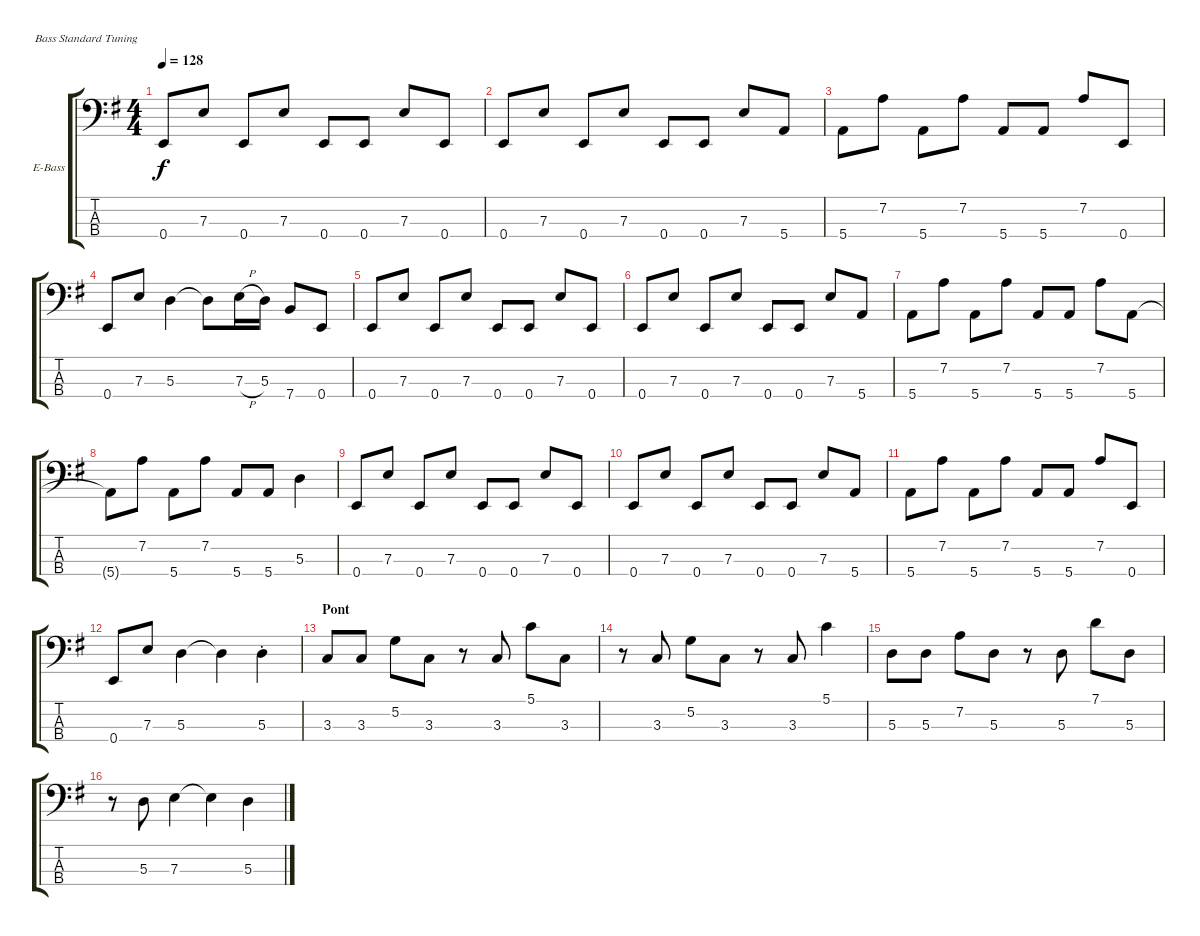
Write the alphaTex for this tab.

\bracketExtendMode groupsimilarinstruments
\firstSystemTrackNameOrientation horizontal
\otherSystemsTrackNameOrientation horizontal
\track ("Electric Bass" "E-Bass") {multiBarRest instrument electricbasspick}
\staff {score tabs}
\tuning (G2 D2 A1 E1)
\ts (4 4)
\tempo 128
\clef f4
\ks eminor
0.4.8{dy f} 7.3.8 0.4.8 7.3.8 0.4.8 0.4.8 7.3.8 0.4.8 |
0.4.8 7.3.8 0.4.8 7.3.8 0.4.8 0.4.8 7.3.8 5.4.8 |
5.4.8 7.2.8 5.4.8 7.2.8 5.4.8 5.4.8 7.2.8 0.4.8 |
0.4.8 7.3.8 5.3.4 5.3{t}.8 7.3{h}.16 5.3.16 7.4.8 0.4.8 |
0.4.8 7.3.8 0.4.8 7.3.8 0.4.8 0.4.8 7.3.8 0.4.8 |
0.4.8 7.3.8 0.4.8 7.3.8 0.4.8 0.4.8 7.3.8 5.4.8 |
5.4.8 7.2.8 5.4.8 7.2.8 5.4.8 5.4.8 7.2.8 5.4.8 |
5.4{t}.8 7.2.8 5.4.8 7.2.8 5.4.8 5.4.8 5.3.4 |
0.4.8 7.3.8 0.4.8 7.3.8 0.4.8 0.4.8 7.3.8 0.4.8 |
0.4.8 7.3.8 0.4.8 7.3.8 0.4.8 0.4.8 7.3.8 5.4.8 |
5.4.8 7.2.8 5.4.8 7.2.8 5.4.8 5.4.8 7.2.8 0.4.8 |
0.4.8 7.3.8 5.3.4 5.3{t}.4 5.3{st}.4 |
\section ("" "Pont")
3.3.8 3.3.8 5.2.8 3.3.8 r.8 3.3.8 5.1.8 3.3.8 |
r.8 3.3.8 5.2.8 3.3.8 r.8 3.3.8 5.1.4 |
5.3.8 5.3.8 7.2.8 5.3.8 r.8 5.3.8 7.1.8 5.3.8 |
r.8 5.3.8 7.3.4 7.3{t}.4 5.3{ss}.4
